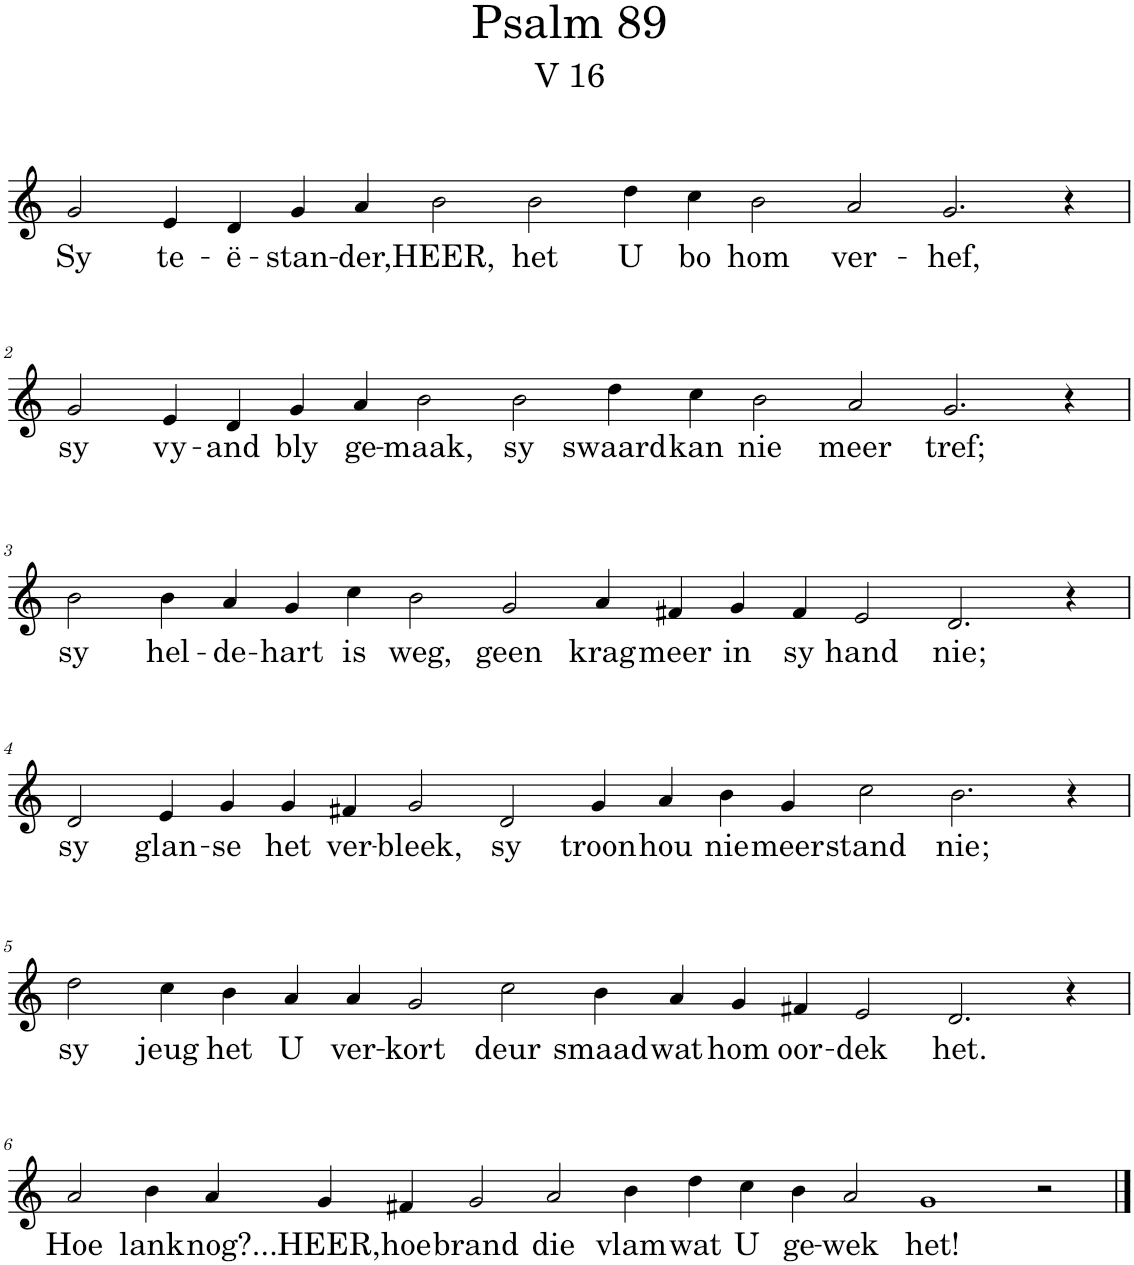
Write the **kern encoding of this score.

**kern	**text
*part1	*part1
*staff1	*staff1
*I"Pipe Organ	*
*I'Org.	*
*clefG2	*
*k[]	*
*M20/4	*
=1	=1
!	!LO:LY:b
2g/	Sy
!	!LO:LY:b
4e/	te-
!	!LO:LY:b
4d/	-ë-
!	!LO:LY:b
4g/	-stan-
!	!LO:LY:b
4a/	-der,
!	!LO:LY:b
2b\	HEER,
!	!LO:LY:b
2b\	het
!	!LO:LY:b
4dd\	U
!	!LO:LY:b
4cc\	bo
!	!LO:LY:b
2b\	hom
!	!LO:LY:b
2a/	ver-
!	!LO:LY:b
2.g/	-hef,
4r	.
!!LO:LB:g=z
=2	=2
!	!LO:LY:b
2g/	sy
!	!LO:LY:b
4e/	vy-
!	!LO:LY:b
4d/	-and
!	!LO:LY:b
4g/	bly
!	!LO:LY:b
4a/	ge-
!	!LO:LY:b
2b\	-maak,
!	!LO:LY:b
2b\	sy
!	!LO:LY:b
4dd\	swaard
!	!LO:LY:b
4cc\	kan
!	!LO:LY:b
2b\	nie
!	!LO:LY:b
2a/	meer
!	!LO:LY:b
2.g/	tref;
4r	.
!!LO:LB:g=z
=3	=3
!	!LO:LY:b
2b\	sy
!	!LO:LY:b
4b\	hel-
!	!LO:LY:b
4a/	-de-
!	!LO:LY:b
4g/	-hart
!	!LO:LY:b
4cc\	is
!	!LO:LY:b
2b\	weg,
!	!LO:LY:b
2g/	geen
!	!LO:LY:b
4a/	krag
!	!LO:LY:b
4f#X/	meer
!	!LO:LY:b
4g/	in
!	!LO:LY:b
4f#/	sy
!	!LO:LY:b
2e/	hand
!	!LO:LY:b
2.d/	nie;
4r	.
!!LO:LB:g=z
=4	=4
!	!LO:LY:b
2d/	sy
!	!LO:LY:b
4e/	glan-
!	!LO:LY:b
4g/	-se
!	!LO:LY:b
4g/	het
!	!LO:LY:b
4f#X/	ver-
!	!LO:LY:b
2g/	-bleek,
!	!LO:LY:b
2d/	sy
!	!LO:LY:b
4g/	troon
!	!LO:LY:b
4a/	hou
!	!LO:LY:b
4b\	nie
!	!LO:LY:b
4g/	meer
!	!LO:LY:b
2cc\	stand
!	!LO:LY:b
2.b\	nie;
4r	.
!!LO:LB:g=z
=5	=5
!	!LO:LY:b
2dd\	sy
!	!LO:LY:b
4cc\	jeug
!	!LO:LY:b
4b\	het
!	!LO:LY:b
4a/	U
!	!LO:LY:b
4a/	ver-
!	!LO:LY:b
2g/	-kort
!	!LO:LY:b
2cc\	deur
!	!LO:LY:b
4b\	smaad
!	!LO:LY:b
4a/	wat
!	!LO:LY:b
4g/	hom
!	!LO:LY:b
4f#X/	oor-
!	!LO:LY:b
2e/	-dek
!	!LO:LY:b
2.d/	het.
4r	.
!!LO:LB:g=z
=6	=6
*M22/4	*
!	!LO:LY:b
2a/	Hoe
!	!LO:LY:b
4b\	lank
!	!LO:LY:b
4a/	nog?...
!	!LO:LY:b
4g/	HEER,
!	!LO:LY:b
4f#X/	hoe
!	!LO:LY:b
2g/	brand
!	!LO:LY:b
2a/	die
!	!LO:LY:b
4b\	vlam
!	!LO:LY:b
4dd\	wat
!	!LO:LY:b
4cc\	U
!	!LO:LY:b
4b\	ge-
!	!LO:LY:b
2a/	-wek
!	!LO:LY:b
1g	het!
2r	.
==	==
*-	*-
